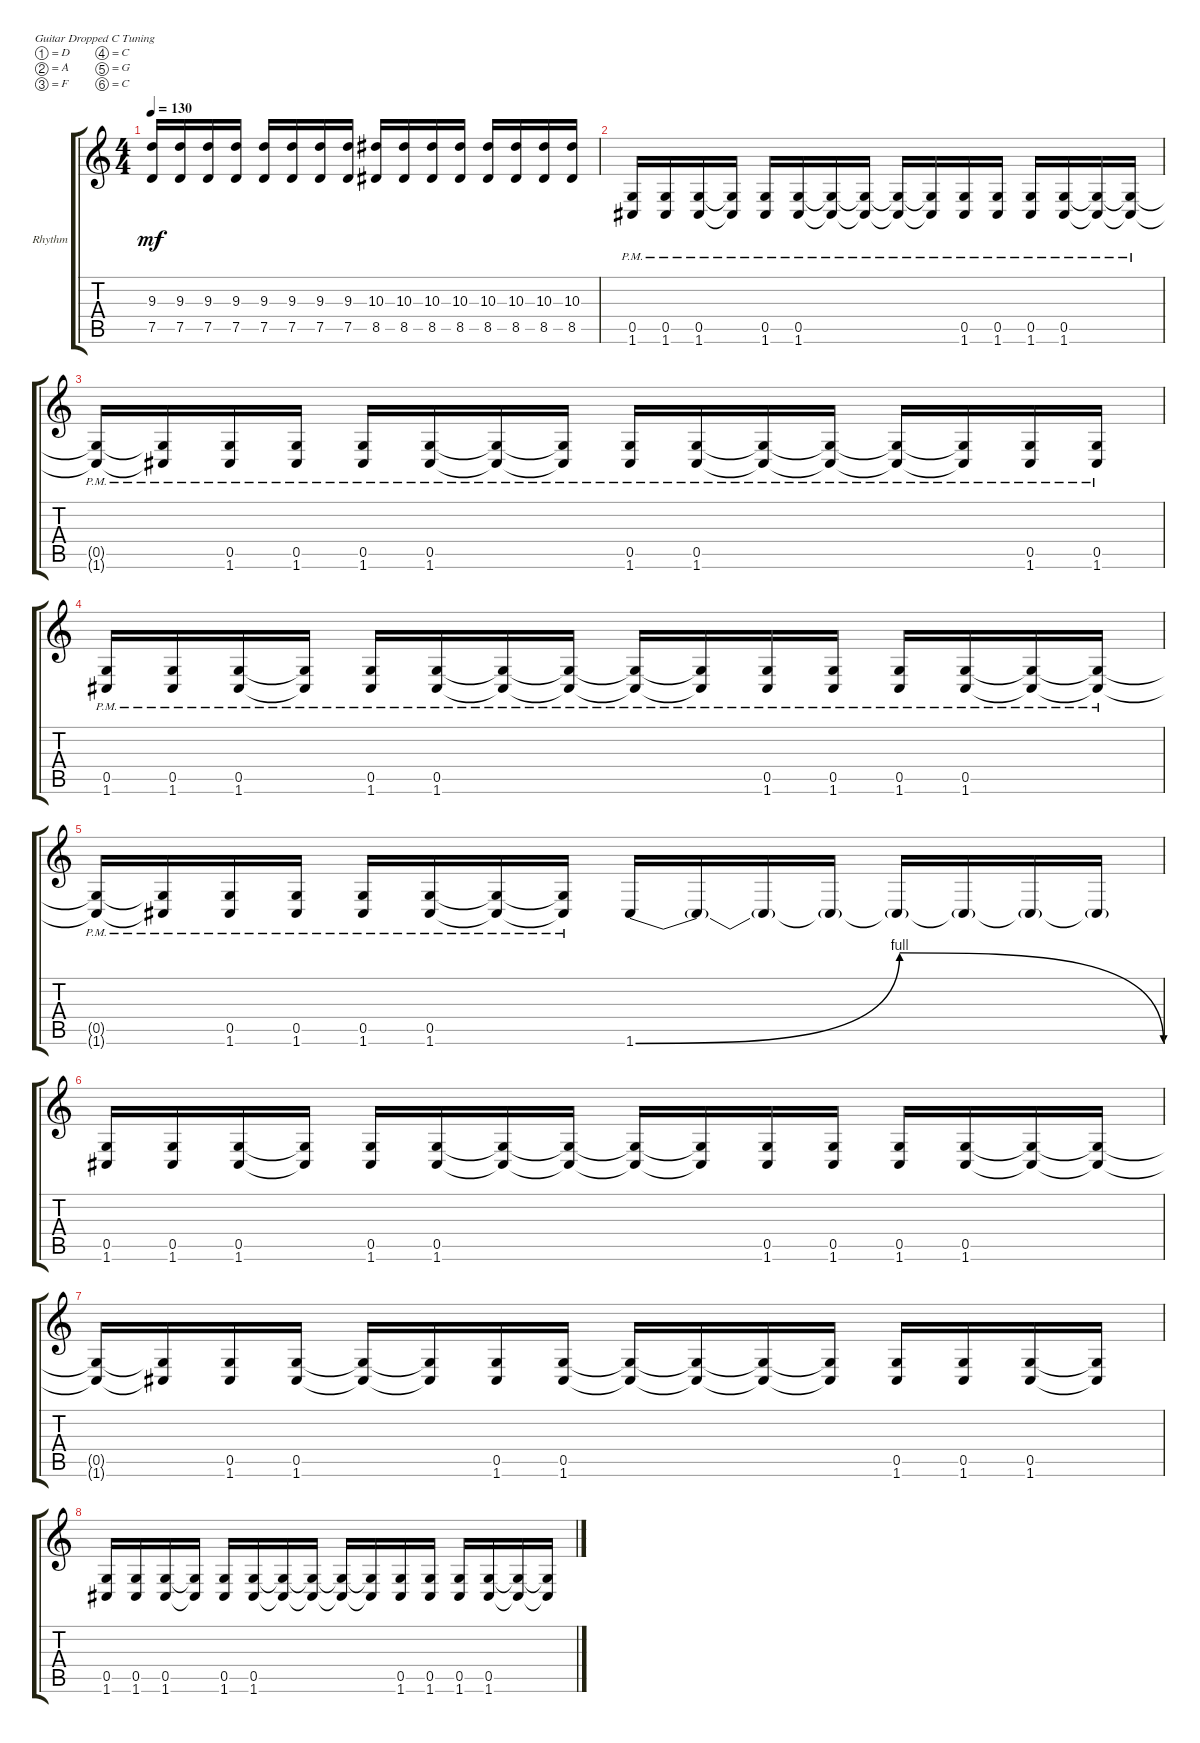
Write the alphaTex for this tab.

\defaultSystemsLayout 4
\bracketExtendMode groupsimilarinstruments
\firstSystemTrackNameOrientation horizontal
\otherSystemsTrackNameOrientation horizontal
\track ("Rhythm Guitar" "Rhythm") {instrument distortionguitar}
\staff {score tabs}
\tuning (D4 A3 F3 C3 G2 C2)
\ts (4 4)
\tempo 130
\clef g2
\ks c
(7.5 9.3).16{dy mf} (7.5 9.3).16 (7.5 9.3).16 (7.5 9.3).16 (7.5 9.3).16 (7.5 9.3).16 (7.5 9.3).16 (7.5 9.3).16 (8.5 10.3).16 (8.5 10.3).16 (8.5 10.3).16 (8.5 10.3).16 (8.5 10.3).16 (8.5 10.3).16 (8.5 10.3).16 (8.5 10.3).16 |
(1.6{pm} 0.5{pm}).16 (1.6{pm} 0.5{pm}).16 (1.6{pm} 0.5{pm}).16 (0.5{pm t} 1.6{pm t}).16 (1.6{pm} 0.5{pm}).16 (1.6{pm} 0.5{pm}).16 (1.6{pm t} 0.5{pm t}).16 (1.6{pm t} 0.5{pm t}).16 (1.6{pm t} 0.5{pm t}).16 (1.6{pm t} 0.5{pm t}).16 (1.6{pm} 0.5{pm}).16 (1.6{pm} 0.5{pm}).16 (1.6{pm} 0.5{pm}).16 (1.6{pm} 0.5{pm}).16 (1.6{pm t} 0.5{pm t}).16 (1.6{pm t} 0.5{pm t}).16 |
(1.6{pm t} 0.5{pm t}).16 (1.6{pm t} 0.5{pm t}).16 (1.6{pm} 0.5{pm}).16 (1.6{pm} 0.5{pm}).16 (1.6{pm} 0.5{pm}).16 (1.6{pm} 0.5{pm}).16 (0.5{pm t} 1.6{pm t}).16 (0.5{pm t} 1.6{pm t}).16 (1.6{pm} 0.5{pm}).16 (1.6{pm} 0.5{pm}).16 (1.6{pm t} 0.5{pm t}).16 (1.6{pm t} 0.5{pm t}).16 (1.6{pm t} 0.5{pm t}).16 (1.6{pm t} 0.5{pm t}).16 (0.5{pm} 1.6{pm}).16 (0.5{pm} 1.6{pm}).16 |
(1.6{pm} 0.5{pm}).16 (1.6{pm} 0.5{pm}).16 (1.6{pm} 0.5{pm}).16 (0.5{pm t} 1.6{pm t}).16 (1.6{pm} 0.5{pm}).16 (1.6{pm} 0.5{pm}).16 (1.6{pm t} 0.5{pm t}).16 (1.6{pm t} 0.5{pm t}).16 (1.6{pm t} 0.5{pm t}).16 (1.6{pm t} 0.5{pm t}).16 (1.6{pm} 0.5{pm}).16 (1.6{pm} 0.5{pm}).16 (1.6{pm} 0.5{pm}).16 (1.6{pm} 0.5{pm}).16 (1.6{pm t} 0.5{pm t}).16 (1.6{pm t} 0.5{pm t}).16 |
(1.6{pm t} 0.5{pm t}).16 (1.6{pm t} 0.5{pm t}).16 (1.6{pm} 0.5{pm}).16 (1.6{pm} 0.5{pm}).16 (1.6{pm} 0.5{pm}).16 (1.6{pm} 0.5{pm}).16 (0.5{pm t} 1.6{pm t}).16 (0.5{pm t} 1.6{pm t}).16 1.6{be (bendrelease 0 0 12 4 20.4 4 30 0)}.16 1.6{t}.16 1.6{t}.16 1.6{t}.16 1.6{t}.16 1.6{t}.16 1.6{t}.16 1.6{t}.16 |
(1.6 0.5).16 (1.6 0.5).16 (1.6 0.5).16 (1.6{t} 0.5{t}).16 (1.6 0.5).16 (1.6 0.5).16 (1.6{t} 0.5{t}).16 (1.6{t} 0.5{t}).16 (1.6{t} 0.5{t}).16 (1.6{t} 0.5{t}).16 (1.6 0.5).16 (1.6 0.5).16 (1.6 0.5).16 (1.6 0.5).16 (1.6{t} 0.5{t}).16 (1.6{t} 0.5{t}).16 |
(0.5{t} 1.6{t}).16 (0.5{t} 1.6{t}).16 (1.6 0.5).16 (1.6 0.5).16 (1.6{t} 0.5{t}).16 (1.6{t} 0.5{t}).16 (1.6 0.5).16 (1.6 0.5).16 (1.6{t} 0.5{t}).16 (1.6{t} 0.5{t}).16 (1.6{t} 0.5{t}).16 (1.6{t} 0.5{t}).16 (1.6 0.5).16 (1.6 0.5).16 (1.6 0.5).16 (0.5{t} 1.6{t}).16 |
(1.6 0.5).16 (1.6 0.5).16 (1.6 0.5).16 (1.6{t} 0.5{t}).16 (1.6 0.5).16 (1.6 0.5).16 (1.6{t} 0.5{t}).16 (1.6{t} 0.5{t}).16 (1.6{t} 0.5{t}).16 (1.6{t} 0.5{t}).16 (1.6 0.5).16 (1.6 0.5).16 (1.6 0.5).16 (1.6 0.5).16 (1.6{t} 0.5{t}).16 (1.6{t} 0.5{t}).16
